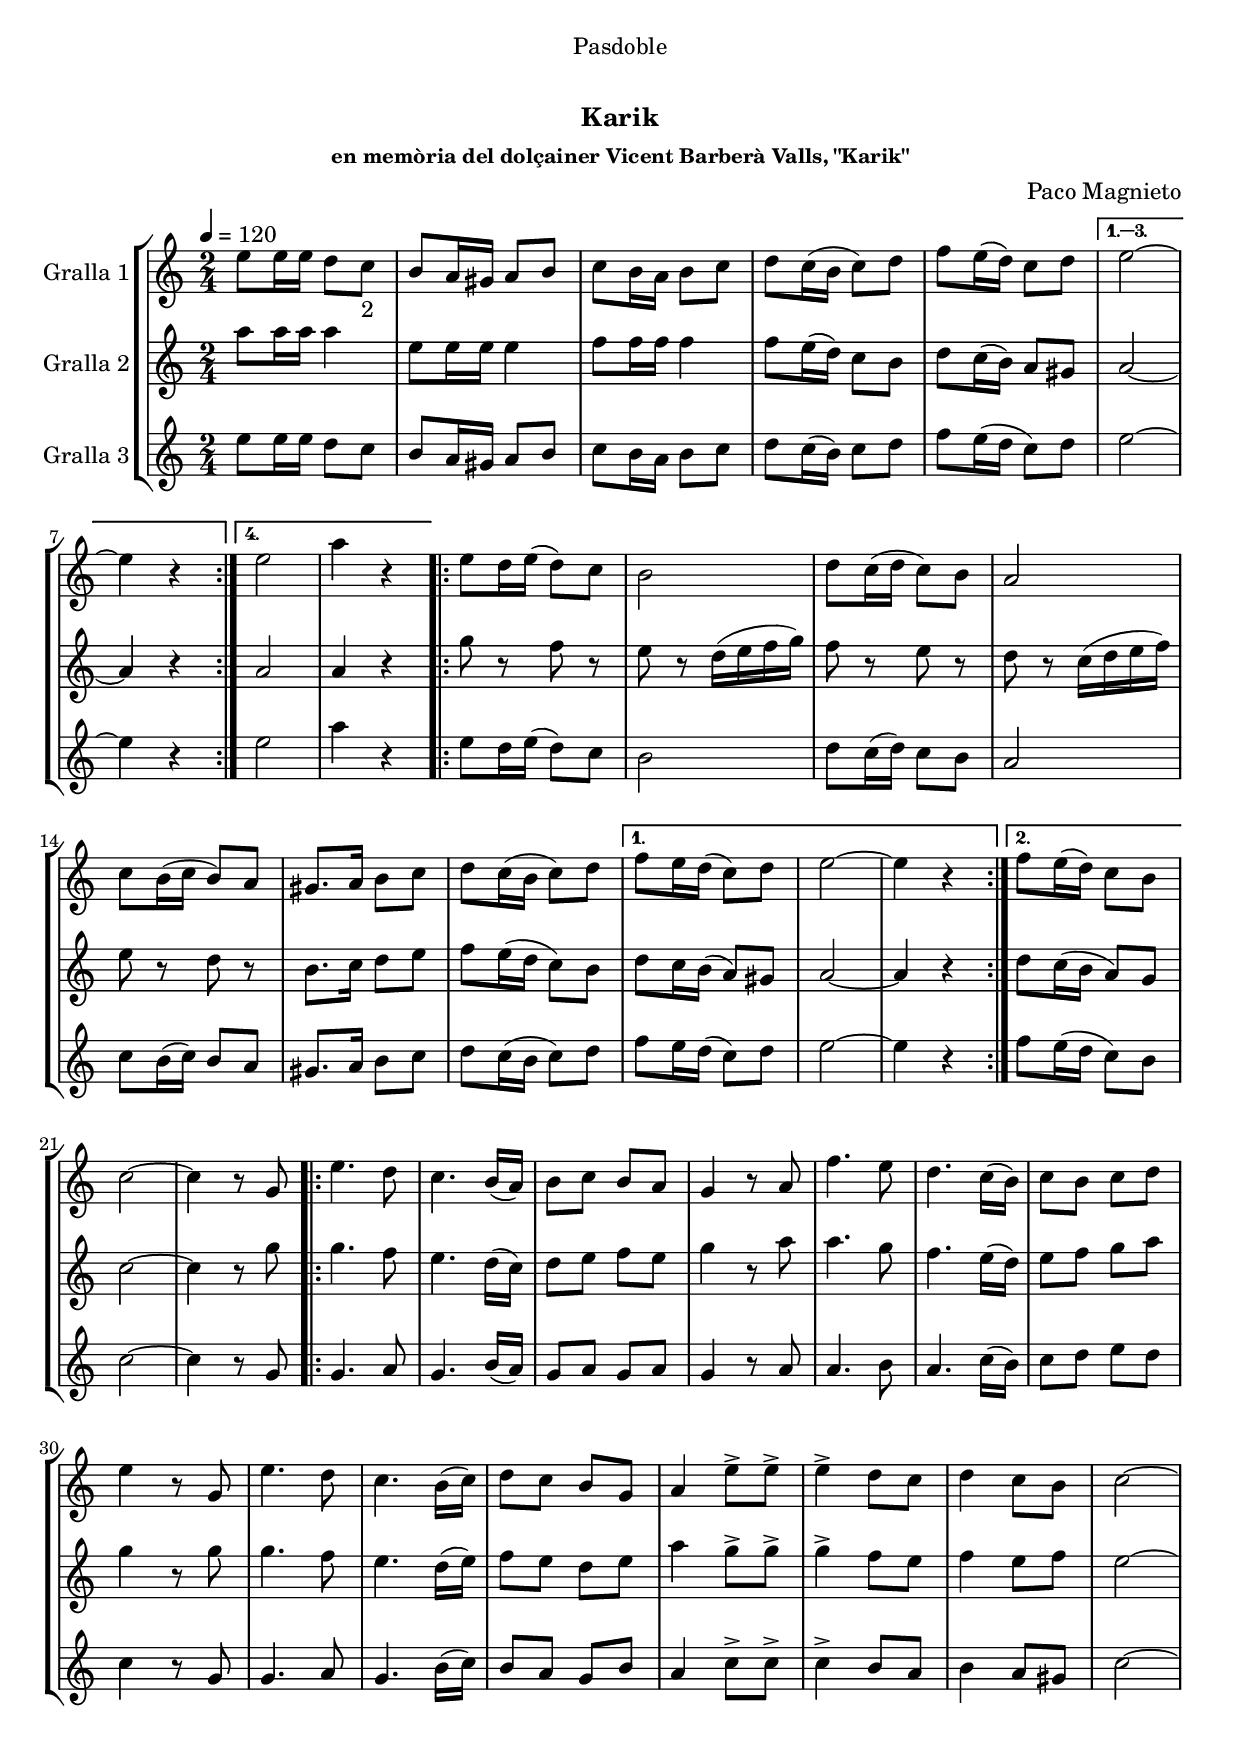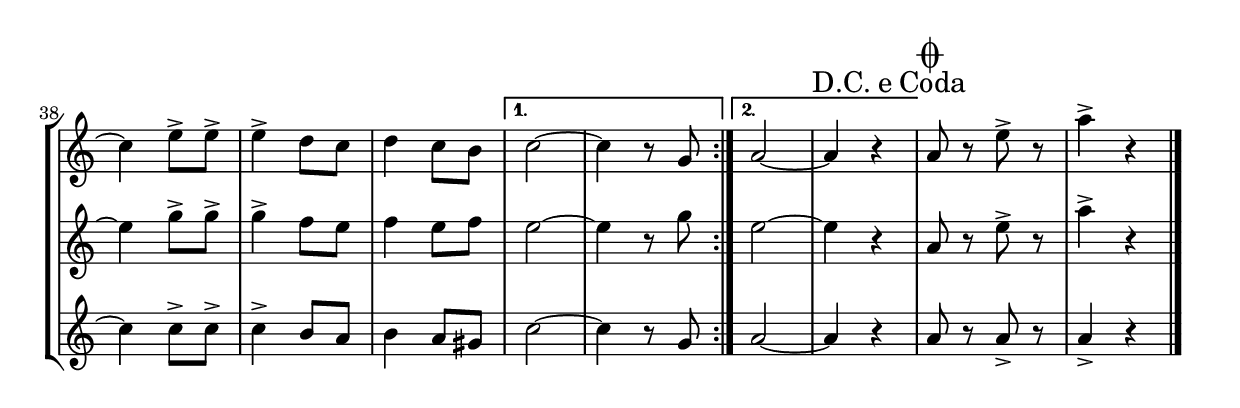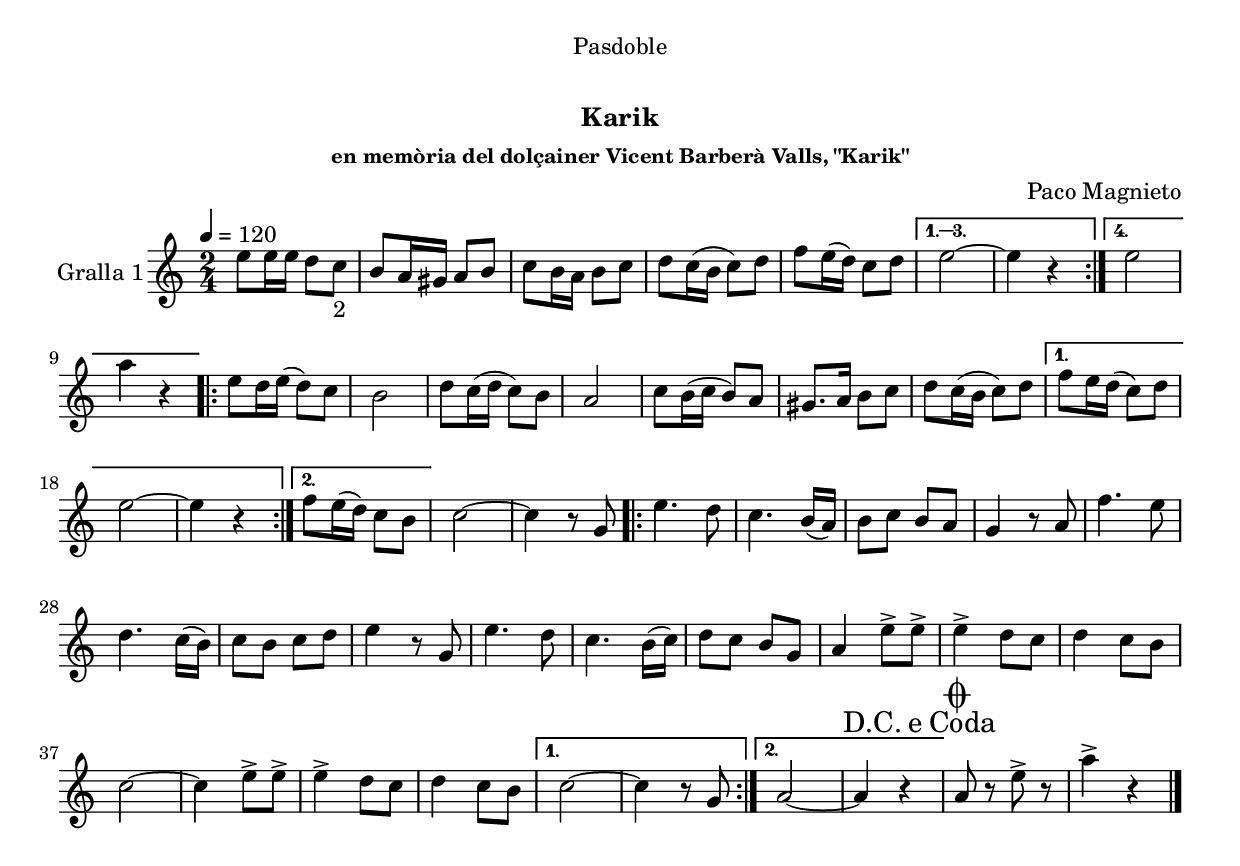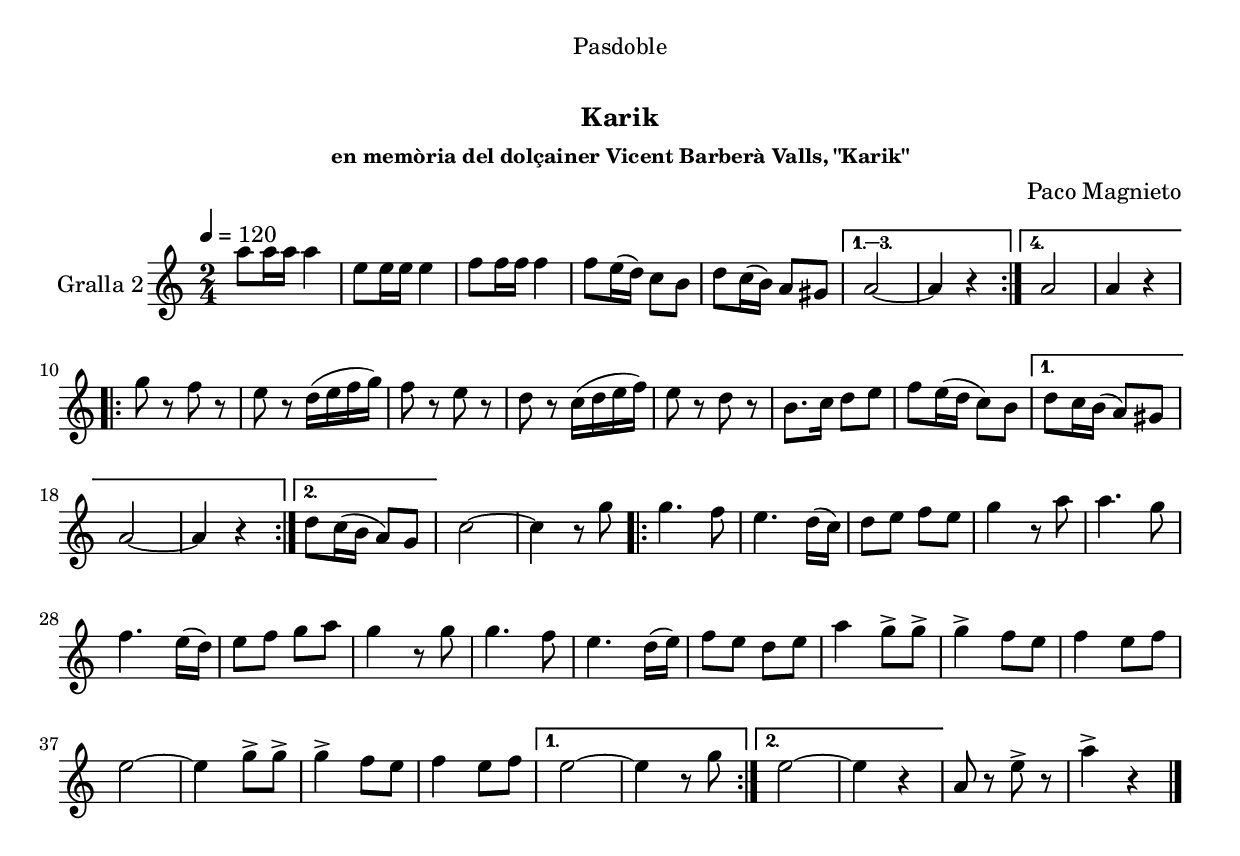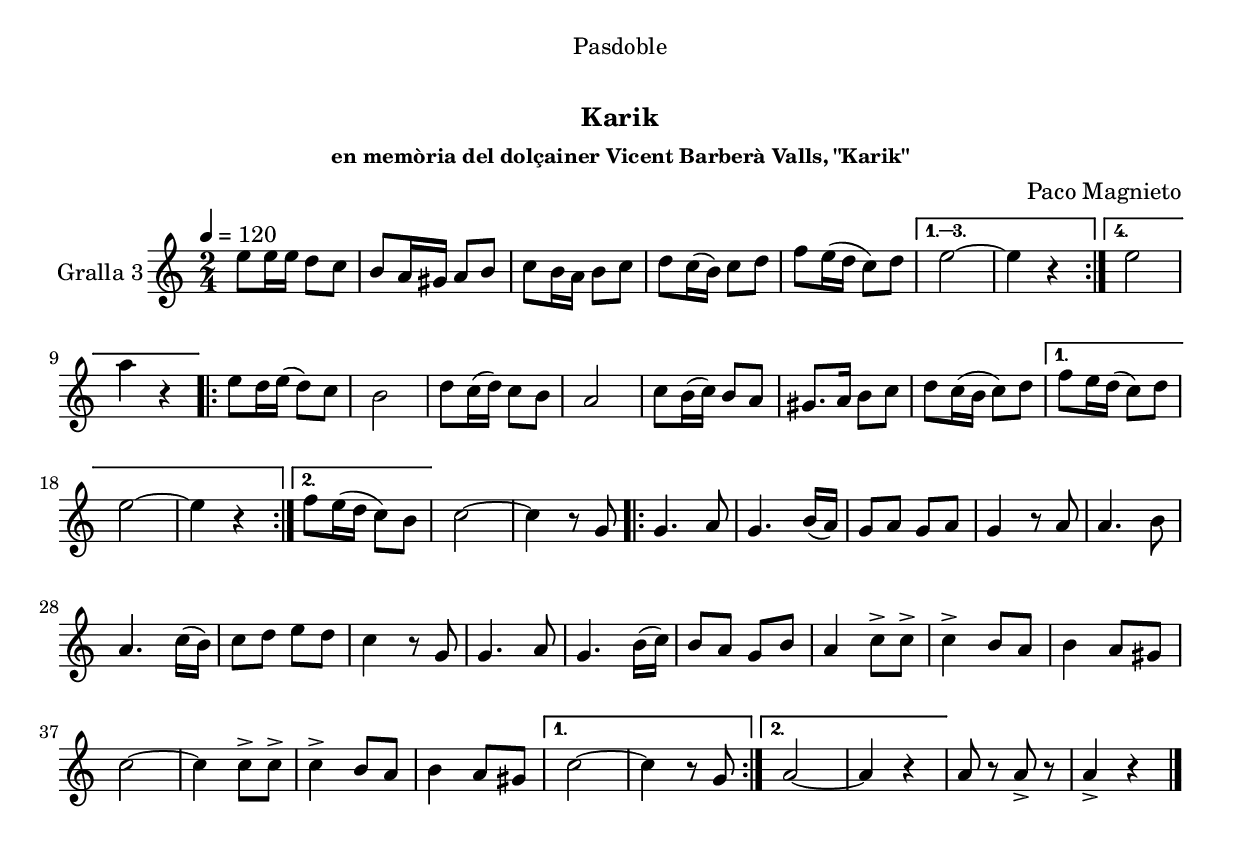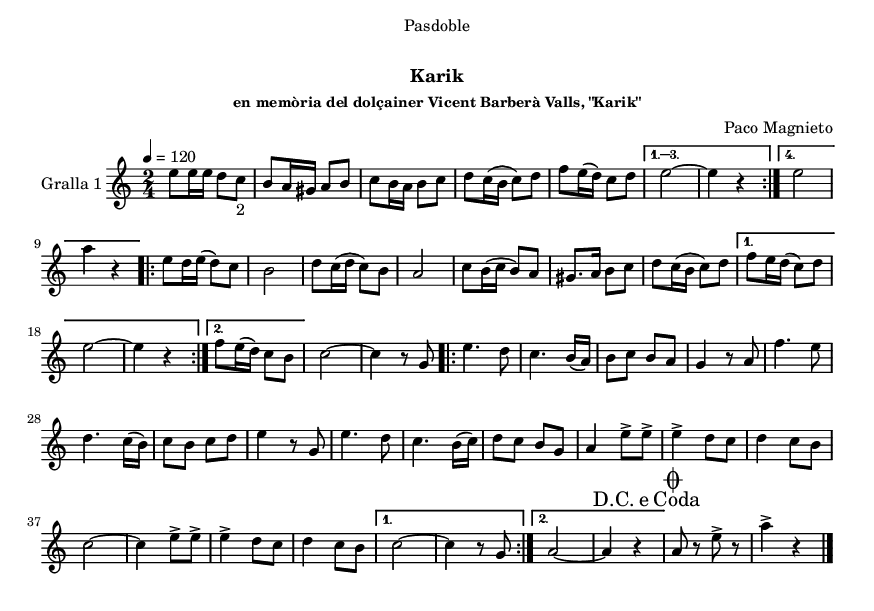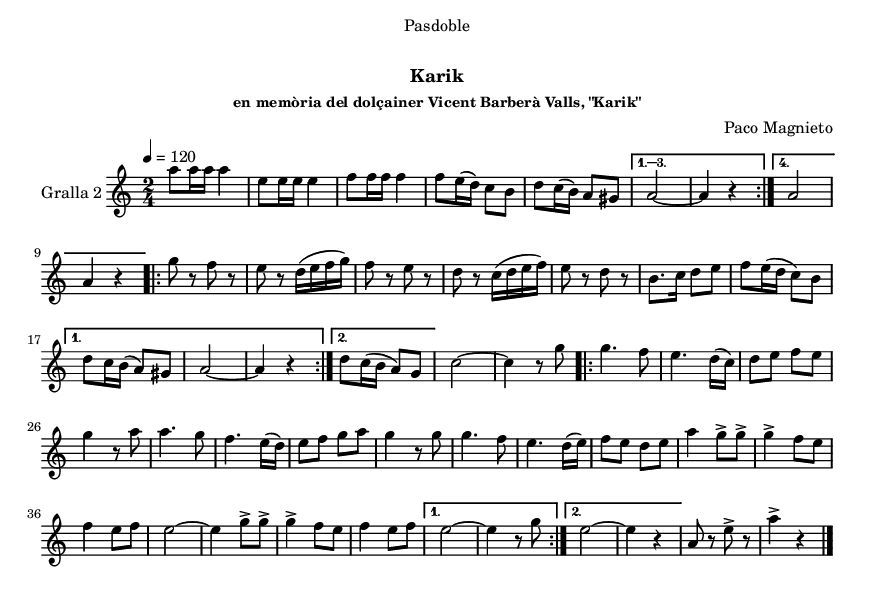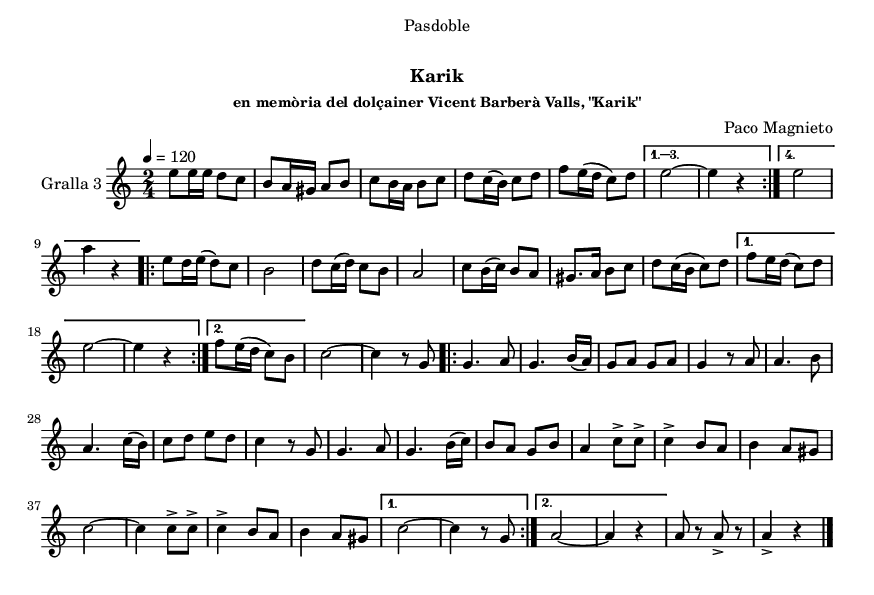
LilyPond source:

\version "2.16.0"

\header {
  dedication="Pasdoble"
  title="  "
  subtitle="Karik"
  subsubtitle="en memòria del dolçainer Vicent Barberà Valls, \"Karik\""
  poet=""
  meter=""
  piece=""
  composer="Paco Magnieto"
  arranger=""
  opus=""
  instrument=""
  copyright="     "
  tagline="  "
}

liniaroAa =
\relative e''
{
  \tempo 4=120
  \clef treble
  \key c \major
  \time 2/4
  \repeat volta 4 { e8 e16 e d8 c _"2" _""  |
  b8 a16 gis a8 b  |
  c8 b16 a b8 c  |
  d8 c16 ( b c8 ) d  |
  %05
  f8 e16 ( d ) c8 d }
  \alternative { { e2 ~  |
  e4 r }
  { e2 _""  |
  a4 r } }
  %10
  \repeat volta 2 { e8 d16 e ( d8 ) c  |
  b2  |
  d8 c16 ( d c8 ) b  |
  a2  |
  c8 b16 ( c b8 ) a  |
  %15
  gis8. a16 b8 c  |
  d8 c16 ( b c8 ) d }
  \alternative { { f8 e16 d ( c8 ) d  |
  e2 ~  |
  e4 r }
  %20
  { f8 e16 ( d ) c8 b } }
  c2 ~  |
   c4 r8 g  |
  \repeat volta 2 { e'4. d8  |
  c4. b16 ( a )  |
  %25
  b8 c b a  |
  g4 r8 a  |
  f'4. e8  |
  d4. c16 ( b )  |
  c8 b c d  |
  %30
  e4 r8 g,  |
  e'4. d8  |
  c4. b16 ( c )  |
  d8 c b g  |
  a4 e'8-> e->  |
  %35
  e4-> d8 c  |
  d4 c8 b  |
  c2 ~  |
  c4 e8-> e->  |
  e4-> d8 c  |
  %40
  d4 c8 b }
  \alternative { { c2 ~  |
  c4 r8 g }
  { a2 ~  |
  \mark \markup {D.C. e Coda} a4 r } }
  %45
  \mark \markup {\musicglyph #"scripts.coda"} a8 r e'-> r  |
  a4-> r  \bar "|."
}

liniaroAb =
\relative a''
{
  \tempo 4=120
  \clef treble
  \key c \major
  \time 2/4
  \repeat volta 4 { a8 a16 a a4  |
  e8 e16 e e4  |
  f8 f16 f f4  |
  f8 e16 ( d ) c8 b  |
  %05
  d8 c16 ( b ) a8 gis }
  \alternative { { a2 ~  |
  a4 r }
  { a2  |
  a4 r } }
  %10
  \repeat volta 2 { g'8 r f r  |
  e8 r d16 ( e f g )  |
  f8 r e r  |
  d8 r c16 ( d e f )  |
  e8 r d r  |
  %15
  b8. c16 d8 e  |
  f8 e16 ( d c8 ) b }
  \alternative { { d8 c16 b ( a8 ) gis  |
  a2 ~  |
  a4 r }
  %20
  { d8 c16 ( b a8 ) g } }
  c2 ~  |
  c4 r8 g'  |
  \repeat volta 2 { g4. f8  |
  e4. d16 ( c )  |
  %25
  d8 e f e  |
  g4 r8 a  |
  a4. g8  |
  f4. e16 ( d )  |
  e8 f g a  |
  %30
  g4 r8 g  |
  g4. f8  |
  e4. d16 ( e )  |
  f8 e d e  |
  a4 g8-> g->  |
  %35
  g4-> f8 e  |
  f4 e8 f  |
  e2 ~  |
  e4 g8-> g->  |
  g4-> f8 e  |
  %40
  f4 e8 f }
  \alternative { { e2 ~  |
  e4 r8 g }
  { e2 ~  |
  e4 r } }
  %45
  a,8 r e'-> r  |
  a4-> r  \bar "|."
}

liniaroAc =
\relative e''
{
  \tempo 4=120
  \clef treble
  \key c \major
  \time 2/4
  \repeat volta 4 { e8 e16 e d8 c  |
  b8 a16 gis a8 b  |
  c8 b16 a b8 c  |
  d8 c16 ( b ) c8 d  |
  %05
  f8 e16 ( d c8 ) d }
  \alternative { { e2 ~  |
  e4 r }
  { e2  |
  a4 r } }
  %10
  \repeat volta 2 { e8 d16 e ( d8 ) c  |
  b2  |
  d8 c16 ( d ) c8 b  |
  a2  |
  c8 b16 ( c ) b8 a  |
  %15
  gis8. a16 b8 c  |
  d8 c16 ( b c8 ) d }
  \alternative { { f8 e16 d ( c8 ) d  |
  e2 ~  |
  e4 r }
  %20
  { f8 e16 ( d c8 ) b } }
  c2 ~  |
  c4 r8 g  |
  \repeat volta 2 { g4. a8  |
  g4. b16 ( a )  |
  %25
  g8 a g a  |
  g4 r8 a  |
  a4. b8  |
  a4. c16 ( b )  |
  c8 d e d  |
  %30
  c4 r8 g  |
  g4. a8  |
  g4. b16 ( c )  |
  b8 a g b  |
  a4 c8-> c->  |
  %35
  c4-> b8 a  |
  b4 a8 gis  |
  c2 ~  |
  c4 c8-> c->  |
  c4-> b8 a  |
  %40
  b4 a8 gis }
  \alternative { { c2 ~  |
  c4 r8 g }
  { a2 ~  |
  a4 r } }
  %45
  a8 r a-> r  |
  a4-> r  \bar "|."
}

\book {

\paper {
  print-page-number = false
}

\bookpart {
  \score {
    \new StaffGroup {
      \override Score.RehearsalMark #'self-alignment-X = #LEFT
      <<
        \new Staff \with {instrumentName = #"Gralla 1" } \liniaroAa
        \new Staff \with {instrumentName = #"Gralla 2" } \liniaroAb
        \new Staff \with {instrumentName = #"Gralla 3" } \liniaroAc
      >>
    }
    \layout {}
  }\score { \unfoldRepeats
    \new StaffGroup {
      \override Score.RehearsalMark #'self-alignment-X = #LEFT
      <<
        \new Staff \with {instrumentName = #"Gralla 1" } \liniaroAa
        \new Staff \with {instrumentName = #"Gralla 2" } \liniaroAb
        \new Staff \with {instrumentName = #"Gralla 3" } \liniaroAc
      >>
    }
    \midi {}
  }
}

\bookpart {
  \header {}
  \score {
    \new StaffGroup {
      \override Score.RehearsalMark #'self-alignment-X = #LEFT
      <<
        \new Staff \with {instrumentName = #"Gralla 1" } \liniaroAa
      >>
    }
    \layout {}
  }\score { \unfoldRepeats
    \new StaffGroup {
      \override Score.RehearsalMark #'self-alignment-X = #LEFT
      <<
        \new Staff \with {instrumentName = #"Gralla 1" } \liniaroAa
      >>
    }
    \midi {}
  }
}

\bookpart {
  \header {}
  \score {
    \new StaffGroup {
      \override Score.RehearsalMark #'self-alignment-X = #LEFT
      <<
        \new Staff \with {instrumentName = #"Gralla 2" } \liniaroAb
      >>
    }
    \layout {}
  }\score { \unfoldRepeats
    \new StaffGroup {
      \override Score.RehearsalMark #'self-alignment-X = #LEFT
      <<
        \new Staff \with {instrumentName = #"Gralla 2" } \liniaroAb
      >>
    }
    \midi {}
  }
}

\bookpart {
  \header {}
  \score {
    \new StaffGroup {
      \override Score.RehearsalMark #'self-alignment-X = #LEFT
      <<
        \new Staff \with {instrumentName = #"Gralla 3" } \liniaroAc
      >>
    }
    \layout {}
  }\score { \unfoldRepeats
    \new StaffGroup {
      \override Score.RehearsalMark #'self-alignment-X = #LEFT
      <<
        \new Staff \with {instrumentName = #"Gralla 3" } \liniaroAc
      >>
    }
    \midi {}
  }
}

}

\book {

\paper {
  print-page-number = false
  #(set-paper-size "a6landscape")
  #(layout-set-staff-size 14)
}

\bookpart {
  \header {}
  \score {
    \new StaffGroup {
      \override Score.RehearsalMark #'self-alignment-X = #LEFT
      <<
        \new Staff \with {instrumentName = #"Gralla 1" } \liniaroAa
      >>
    }
    \layout {}
  }
}

\bookpart {
  \header {}
  \score {
    \new StaffGroup {
      \override Score.RehearsalMark #'self-alignment-X = #LEFT
      <<
        \new Staff \with {instrumentName = #"Gralla 2" } \liniaroAb
      >>
    }
    \layout {}
  }
}

\bookpart {
  \header {}
  \score {
    \new StaffGroup {
      \override Score.RehearsalMark #'self-alignment-X = #LEFT
      <<
        \new Staff \with {instrumentName = #"Gralla 3" } \liniaroAc
      >>
    }
    \layout {}
  }
}

}

